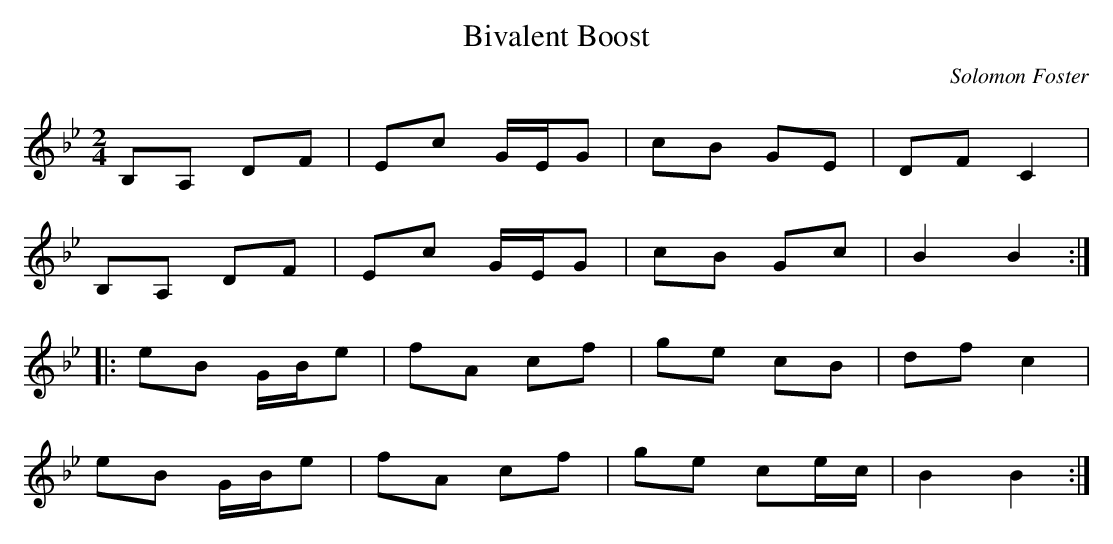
X:1
T:Bivalent Boost
M:2/4
L:1/8
C:Solomon Foster
K:Bb
B,A, DF|Ec G/E/G|cB GE|DF C2|
B,A, DF|Ec G/E/G|cB Gc|B2 B2::
eB G/B/e|fA cf|ge cB|df c2|
eB G/B/e|fA cf|ge ce/c/|B2 B2:|
